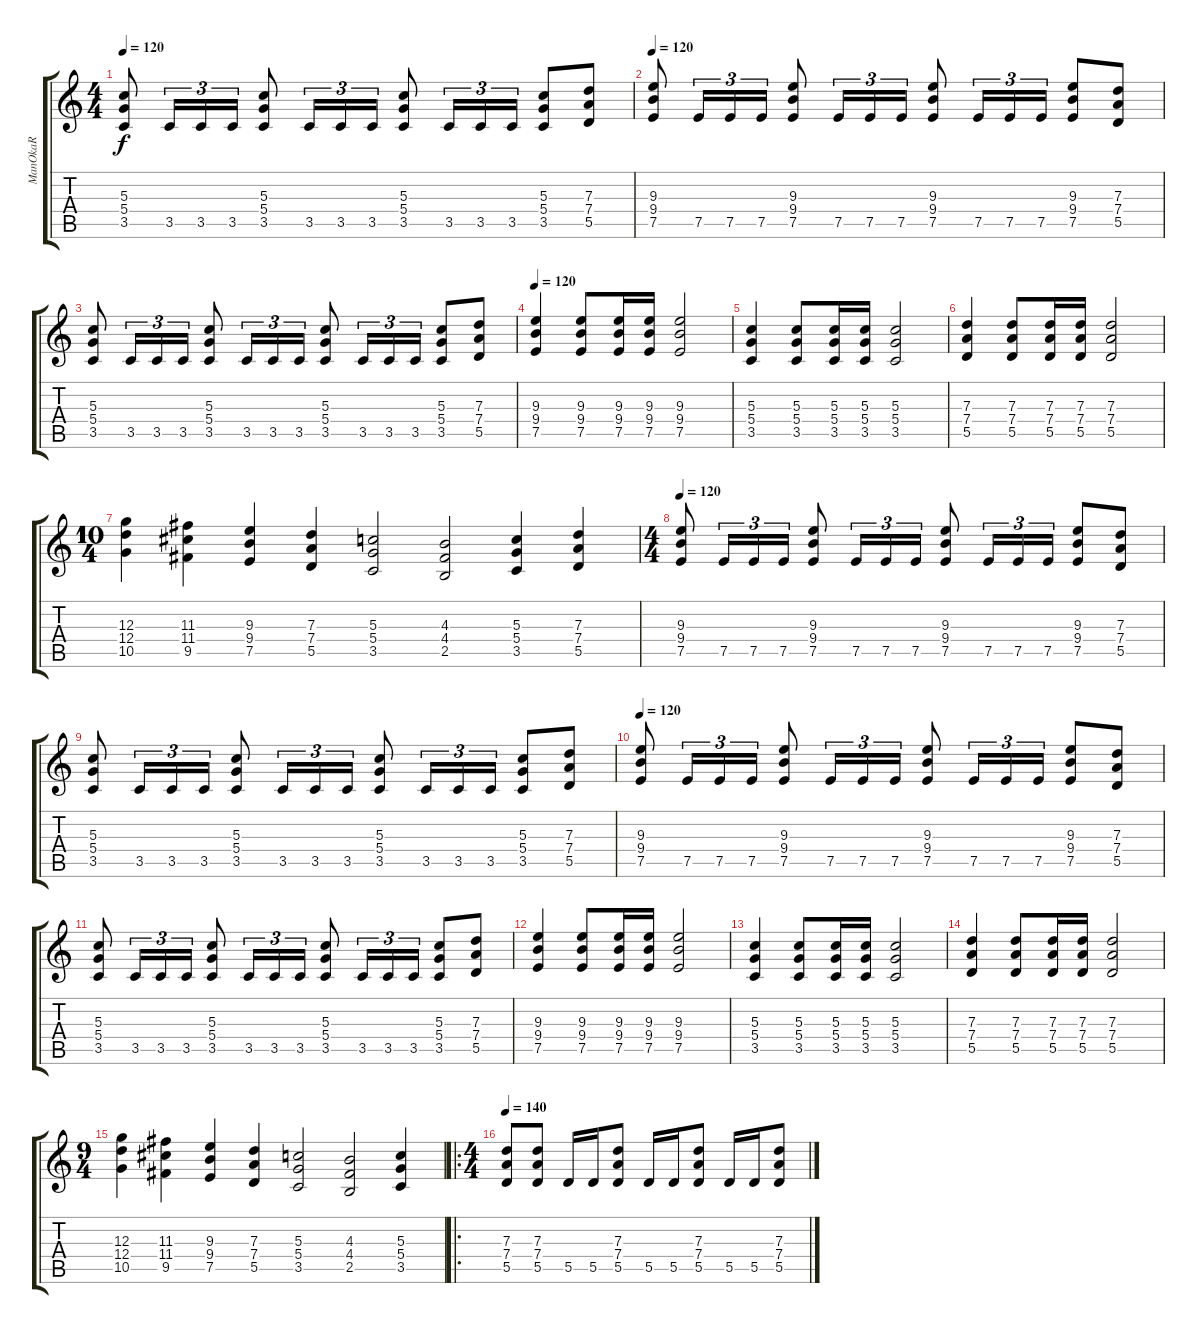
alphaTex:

\track ("ManOkaR" "ManOkaR") {instrument distortionguitar}
\staff {score tabs}
\tuning (E4 B3 G3 D3 A2 E2) {hide}
\ts (4 4)
\tempo 120
\clef g2
\ks c
(5.3 5.4 3.5).8{dy f} 3.5.16{tu (3 2)} 3.5.16{tu (3 2)} 3.5.16{tu (3 2)} (5.3 5.4 3.5).8 3.5.16{tu (3 2)} 3.5.16{tu (3 2)} 3.5.16{tu (3 2)} (5.3 5.4 3.5).8 3.5.16{tu (3 2)} 3.5.16{tu (3 2)} 3.5.16{tu (3 2)} (5.3 5.4 3.5).8 (7.3 7.4 5.5).8 |
\tempo 120
(9.3 9.4 7.5).8{volume 15} 7.5.16{tu (3 2)} 7.5.16{tu (3 2)} 7.5.16{tu (3 2)} (9.3 9.4 7.5).8 7.5.16{tu (3 2)} 7.5.16{tu (3 2)} 7.5.16{tu (3 2)} (9.3 9.4 7.5).8 7.5.16{tu (3 2)} 7.5.16{tu (3 2)} 7.5.16{tu (3 2)} (9.3 9.4 7.5).8 (7.3 7.4 5.5).8 |
(5.3 5.4 3.5).8 3.5.16{tu (3 2)} 3.5.16{tu (3 2)} 3.5.16{tu (3 2)} (5.3 5.4 3.5).8 3.5.16{tu (3 2)} 3.5.16{tu (3 2)} 3.5.16{tu (3 2)} (5.3 5.4 3.5).8 3.5.16{tu (3 2)} 3.5.16{tu (3 2)} 3.5.16{tu (3 2)} (5.3 5.4 3.5).8 (7.3 7.4 5.5).8 |
\tempo 120
(9.3 9.4 7.5).4{volume 16} (9.3 9.4 7.5).8 (9.3 9.4 7.5).16 (9.3 9.4 7.5).16 (9.3 9.4 7.5).2 |
(5.3 5.4 3.5).4 (5.3 5.4 3.5).8 (5.3 5.4 3.5).16 (5.3 5.4 3.5).16 (5.3 5.4 3.5).2 |
(7.3 7.4 5.5).4 (7.3 7.4 5.5).8 (7.3 7.4 5.5).16 (7.3 7.4 5.5).16 (7.3 7.4 5.5).2 |
\ts (10 4)
(12.3 12.4 10.5).4 (11.3 11.4 9.5).4 (9.3 9.4 7.5).4 (7.3 7.4 5.5).4 (5.3 5.4 3.5).2 (4.3 4.4 2.5).2 (5.3 5.4 3.5).4 (7.3 7.4 5.5).4 |
\ts (4 4)
\tempo 120
(9.3 9.4 7.5).8{volume 15} 7.5.16{tu (3 2)} 7.5.16{tu (3 2)} 7.5.16{tu (3 2)} (9.3 9.4 7.5).8 7.5.16{tu (3 2)} 7.5.16{tu (3 2)} 7.5.16{tu (3 2)} (9.3 9.4 7.5).8 7.5.16{tu (3 2)} 7.5.16{tu (3 2)} 7.5.16{tu (3 2)} (9.3 9.4 7.5).8 (7.3 7.4 5.5).8 |
(5.3 5.4 3.5).8 3.5.16{tu (3 2)} 3.5.16{tu (3 2)} 3.5.16{tu (3 2)} (5.3 5.4 3.5).8 3.5.16{tu (3 2)} 3.5.16{tu (3 2)} 3.5.16{tu (3 2)} (5.3 5.4 3.5).8 3.5.16{tu (3 2)} 3.5.16{tu (3 2)} 3.5.16{tu (3 2)} (5.3 5.4 3.5).8 (7.3 7.4 5.5).8 |
\tempo 120
(9.3 9.4 7.5).8{volume 15} 7.5.16{tu (3 2)} 7.5.16{tu (3 2)} 7.5.16{tu (3 2)} (9.3 9.4 7.5).8 7.5.16{tu (3 2)} 7.5.16{tu (3 2)} 7.5.16{tu (3 2)} (9.3 9.4 7.5).8 7.5.16{tu (3 2)} 7.5.16{tu (3 2)} 7.5.16{tu (3 2)} (9.3 9.4 7.5).8 (7.3 7.4 5.5).8 |
(5.3 5.4 3.5).8 3.5.16{tu (3 2)} 3.5.16{tu (3 2)} 3.5.16{tu (3 2)} (5.3 5.4 3.5).8 3.5.16{tu (3 2)} 3.5.16{tu (3 2)} 3.5.16{tu (3 2)} (5.3 5.4 3.5).8 3.5.16{tu (3 2)} 3.5.16{tu (3 2)} 3.5.16{tu (3 2)} (5.3 5.4 3.5).8 (7.3 7.4 5.5).8 |
(9.3 9.4 7.5).4 (9.3 9.4 7.5).8 (9.3 9.4 7.5).16 (9.3 9.4 7.5).16 (9.3 9.4 7.5).2 |
(5.3 5.4 3.5).4 (5.3 5.4 3.5).8 (5.3 5.4 3.5).16 (5.3 5.4 3.5).16 (5.3 5.4 3.5).2 |
(7.3 7.4 5.5).4 (7.3 7.4 5.5).8 (7.3 7.4 5.5).16 (7.3 7.4 5.5).16 (7.3 7.4 5.5).2 |
\ts (9 4)
(12.3 12.4 10.5).4 (11.3 11.4 9.5).4 (9.3 9.4 7.5).4 (7.3 7.4 5.5).4 (5.3 5.4 3.5).2 (4.3 4.4 2.5).2 (5.3 5.4 3.5).4 |
\ro
\ts (4 4)
\tempo 140
(7.3 7.4 5.5).8{volume 13} (7.3 7.4 5.5).8 5.5.16 5.5.16 (7.3 7.4 5.5).8 5.5.16 5.5.16 (7.3 7.4 5.5).8 5.5.16 5.5.16 (7.3 7.4 5.5).8
